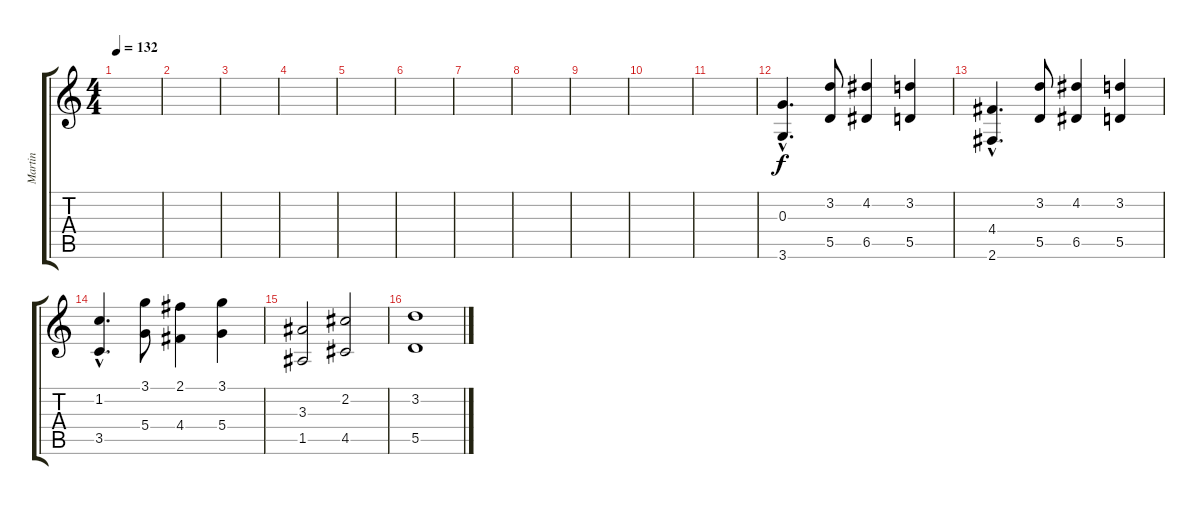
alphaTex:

\track ("Martin" "Martin") {instrument synthvoice}
\staff {score tabs}
\tuning (E5 B4 G4 D4 A3 E3) {hide}
\ts (4 4)
\tempo 132
\clef g2
\ks c
|
|
|
|
|
|
|
|
|
|
|
(0.3{hac} 3.6{hac}).4{d} (3.2 5.5).8 (4.2 6.5).4 (3.2 5.5).4 |
(4.4{hac} 2.6{hac}).4{d} (3.2 5.5).8 (4.2 6.5).4 (3.2 5.5).4 |
(1.2{hac} 3.5{hac}).4{d} (3.1 5.4).8 (2.1 4.4).4 (3.1 5.4).4 |
(3.3 1.5).2 (2.2 4.5).2 |
(3.2 5.5).1
